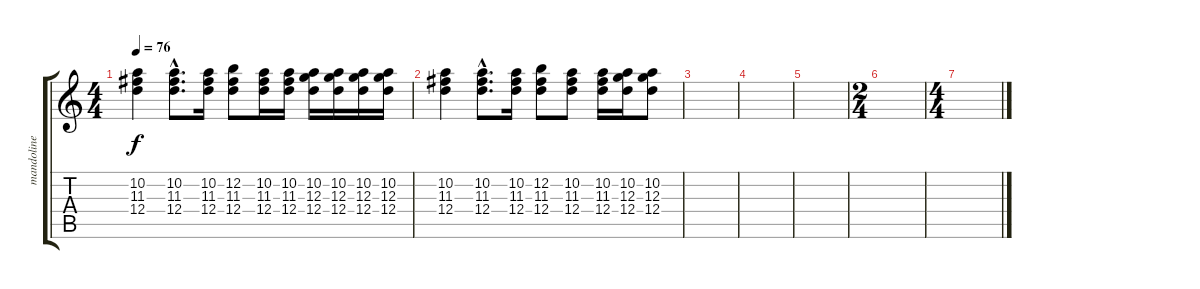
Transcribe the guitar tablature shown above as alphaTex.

\track ("mandoline (capo 5)" "mandoline ") {instrument acousticguitarsteel}
\staff {score tabs}
\tuning (E4 B3 G3 D3 A2 E2) {hide}
\ts (4 4)
\tempo 76
\clef g2
\ks c
(10.2 11.3 12.4).4{dy f} (10.2{hac} 11.3{hac} 12.4{hac}).8{d} (10.2 11.3 12.4).16 (12.2 11.3 12.4).8 (10.2 11.3 12.4).16 (10.2 11.3 12.4).16 (10.2 12.3 12.4).16 (10.2 12.3 12.4).16 (10.2 12.3 12.4).16 (10.2 12.3 12.4).16 |
(10.2 11.3 12.4).4 (10.2{hac} 11.3{hac} 12.4{hac}).8{d} (10.2 11.3 12.4).16 (12.2 11.3 12.4).8 (10.2 11.3 12.4).8 (10.2 11.3 12.4).16 (10.2 12.3 12.4).16 (10.2 12.3 12.4).8 |
|
|
|
\ts (2 4)
|
\ts (4 4)
